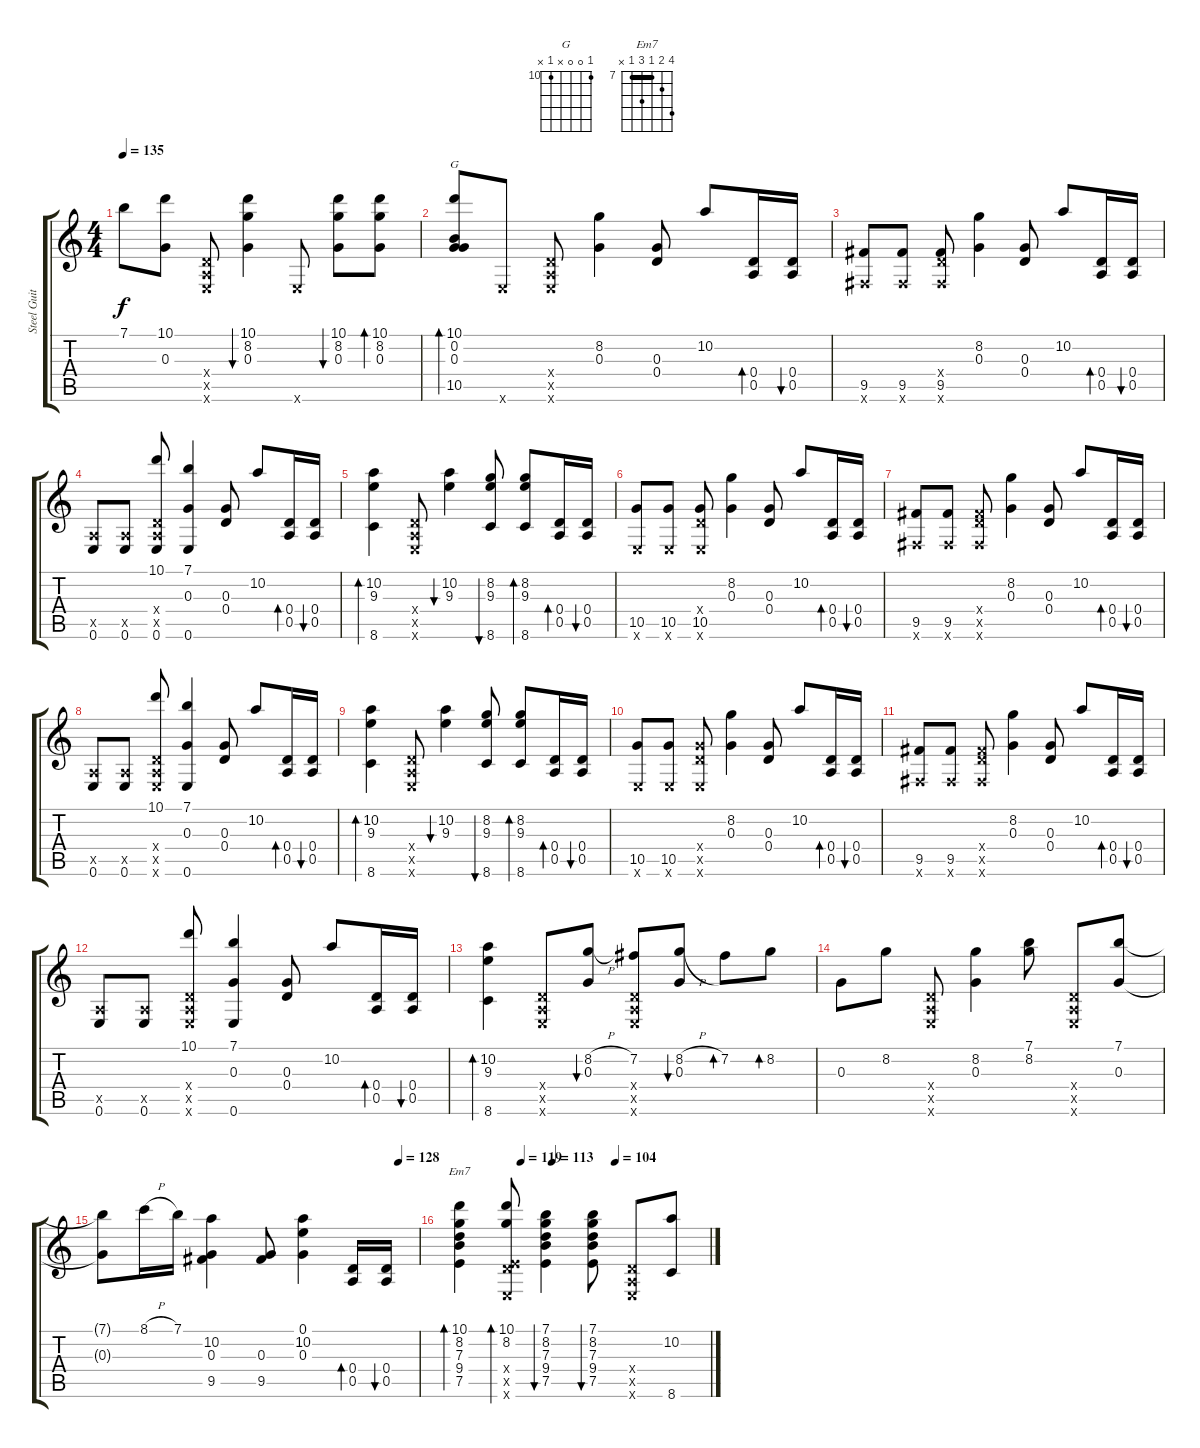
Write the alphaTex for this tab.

\track ("Steel Guitar" "Steel Guit") {instrument acousticguitarsteel}
\staff {score tabs}
\tuning (E4 B3 G3 D3 A2 E2) {hide}
\chord ("G" 10 0 0 x 10 x) {firstfret 10}
\chord ("Em7" 10 8 7 9 7 x) {firstfret 7 barre 7}
\ts (4 4)
\tempo 135
\clef g2
\ks c
7.1.8{dy f} (10.1 0.3).8 (0.4{x} 0.5{x} 0.6{x}).8 (10.1 8.2 0.3).4{bu 60} 0.6{x}.8 (10.1 8.2 0.3).8{bu 60} (10.1 8.2 0.3).8{bd 60} |
(10.1 0.2 0.3 10.5).8{bd 240 ch "G"} 0.6{x}.8 (0.4{x} 0.5{x} 0.6{x}).8 (8.2 0.3).4 (0.3 0.4).8 10.2.8 (0.4 0.5).16{bd 30} (0.4 0.5).16{bu 30} |
(9.5 2.6{x}).8 (9.5 2.6{x}).8 (0.4{x} 9.5 2.6{x}).8 (8.2 0.3).4 (0.3 0.4).8 10.2.8 (0.4 0.5).16{bd 30} (0.4 0.5).16{bu 30} |
(0.5{x} 0.6).8 (0.5{x} 0.6).8 (10.1 0.4{x} 0.5{x} 0.6).8 (7.1 0.3 0.6).4 (0.3 0.4).8 10.2.8 (0.4 0.5).16{bd 30} (0.4 0.5).16{bu 30} |
(10.2 9.3 8.6).4{bd 240} (0.4{x} 0.5{x} 0.6{x}).8 (10.2 9.3).4{bu 60} (8.2 9.3 8.6).8{bu 60} (8.2 9.3 8.6).8{bd 60} (0.4 0.5).16{bd 30} (0.4 0.5).16{bu 30} |
(10.5 0.6{x}).8 (10.5 0.6{x}).8 (0.4{x} 10.5 0.6{x}).8 (8.2 0.3).4 (0.3 0.4).8 10.2.8 (0.4 0.5).16{bd 30} (0.4 0.5).16{bu 30} |
(9.5 2.6{x}).8 (9.5 2.6{x}).8 (0.4{x} 9.5{x} 2.6{x}).8 (8.2 0.3).4 (0.3 0.4).8 10.2.8 (0.4 0.5).16{bd 30} (0.4 0.5).16{bu 30} |
(0.5{x} 0.6).8 (0.5{x} 0.6).8 (10.1 0.4{x} 0.5{x} 0.6{x}).8 (7.1 0.3 0.6).4 (0.3 0.4).8 10.2.8 (0.4 0.5).16{bd 30} (0.4 0.5).16{bu 30} |
(10.2 9.3 8.6).4{bd 240} (0.4{x} 0.5{x} 0.6{x}).8 (10.2 9.3).4{bu 60} (8.2 9.3 8.6).8{bu 60} (8.2 9.3 8.6).8{bd 60} (0.4 0.5).16{bd 30} (0.4 0.5).16{bu 30} |
(10.5 0.6{x}).8 (10.5 0.6{x}).8 (0.4{x} 10.5{x} 0.6{x}).8 (8.2 0.3).4 (0.3 0.4).8 10.2.8 (0.4 0.5).16{bd 30} (0.4 0.5).16{bu 30} |
(9.5 2.6{x}).8 (9.5 2.6{x}).8 (0.4{x} 9.5{x} 2.6{x}).8 (8.2 0.3).4 (0.3 0.4).8 10.2.8 (0.4 0.5).16{bd 30} (0.4 0.5).16{bu 30} |
(0.5{x} 0.6).8 (0.5{x} 0.6).8 (10.1 0.4{x} 0.5{x} 0.6{x}).8 (7.1 0.3 0.6).4 (0.3 0.4).8 10.2.8 (0.4 0.5).16{bd 30} (0.4 0.5).16{bu 30} |
(10.2 9.3 8.6).4{bd 240} (0.4{x} 0.5{x} 0.6{x}).8 (8.2{h} 0.3).8{bu 60} (7.2 0.4{x} 0.5{x} 0.6{x}).8 (8.2{h} 0.3).8{bu 60} 7.2.8{bd 60} 8.2.8{bd 30} |
0.3.8 8.2.8 (0.4{x} 0.5{x} 0.6{x}).8 (8.2 0.3).4 (7.1 8.2).8 (0.4{x} 0.5{x} 0.6{x}).8 (7.1 0.3).8 |
\tempo (128 0.9375)
(7.1{t} 0.3{t}).8 8.1{h}.16 7.1.16 (10.2 0.3 9.5).4 (0.3 9.5).8 (0.1 10.2 0.3).4 (0.4 0.5).16{bd 30} (0.4 0.5).16{bu 30} |
\tempo (119 0.25)
\tempo (113 0.375)
\tempo (104 0.625)
(10.1 8.2 7.3 9.4 7.5).4{bd 240 ch "Em7"} (10.1 8.2 0.4{x} 7.5{x} 0.6{x}).8{bd 30} (7.1 8.2 7.3 9.4 7.5).4{bu 30} (7.1 8.2 7.3 9.4 7.5).8{bu 30} (0.4{x} 0.5{x} 0.6{x}).8 (10.2 8.6).8
